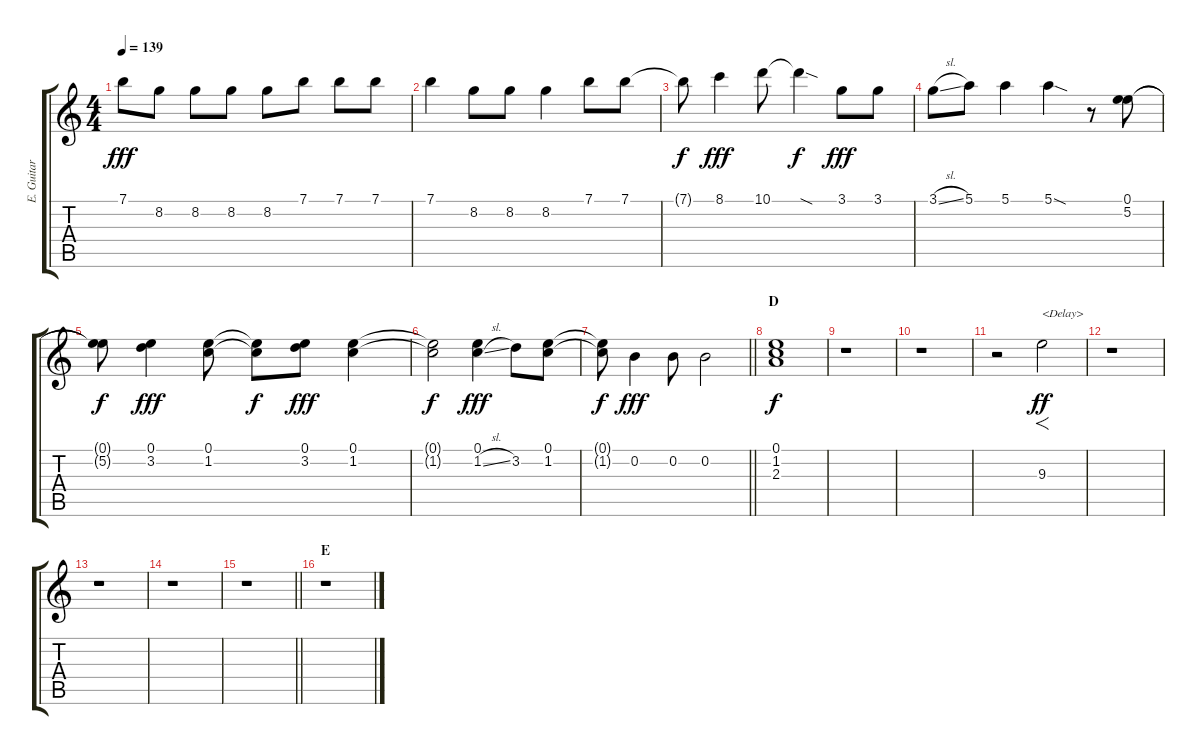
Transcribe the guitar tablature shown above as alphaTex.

\track ("E. Guitar III" "E. Guitar ") {instrument overdrivenguitar}
\staff {score tabs}
\tuning (E4 B3 G3 D3 A2 E2) {hide}
\ts (4 4)
\tempo 139
\clef g2
\ks aminor
7.1.8{dy fff} 8.2.8 8.2.8 8.2.8 8.2.8 7.1.8 7.1.8 7.1.8 |
7.1.4 8.2.8 8.2.8 8.2.4 7.1.8 7.1.8 |
7.1{t}.8{dy f} 8.1.4{dy fff} 10.1.8 10.1{sod t}.4{dy f} 3.1.8{dy fff} 3.1.8 |
3.1{sl}.8 5.1.8 5.1.4 5.1{sod}.4 r.8 (0.1 5.2).8 |
(0.1{t} 5.2{t}).8{dy f} (0.1 3.2).4{dy fff} (0.1 1.2).8 (0.1{t} 1.2{t}).8{dy f} (0.1 3.2).8{dy fff} (0.1 1.2).4 |
(0.1{t} 1.2{t}).2{dy f} (0.1 1.2{sl}).4{dy fff} 3.2.8 (0.1 1.2).8 |
\barLineRight lightlight
(0.1{t} 1.2{t}).8{dy f} 0.2.4{dy fff} 0.2.8 0.2.2 |
\section ("" "D")
(0.1 1.2 2.3).1{dy f} |
r.1 |
r.1 |
r.2 9.3.2{f txt "<Delay>" dy ff} |
r.1 |
r.1 |
r.1 |
\barLineRight lightlight
r.1 |
\section ("" "E")
r.1
